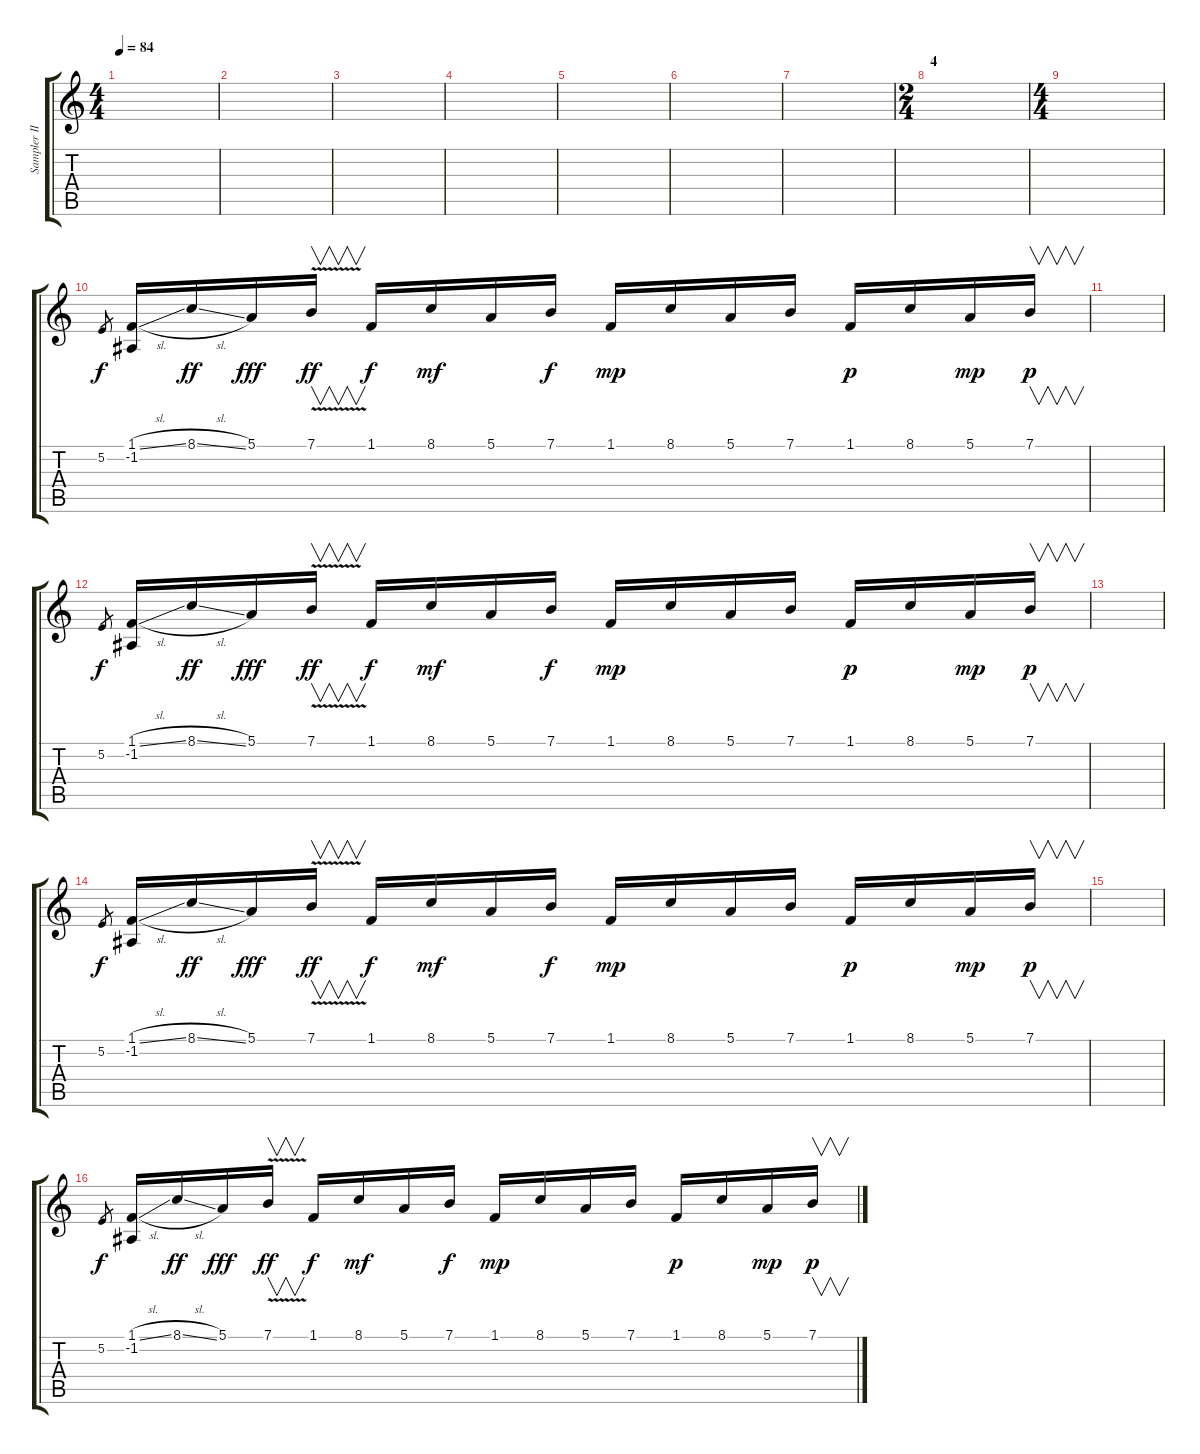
\track ("Sampler III" "Sampler II") {instrument lead1square}
\staff {score tabs}
\tuning (E4 B3 G3 D3 A2 E2) {hide}
\ts (4 4)
\tempo 84
\clef g2
\ks c
|
|
|
|
|
|
|
\ts (2 4)
\section ("" "4")
|
\ts (4 4)
|
5.2.8{gr} (1.1{sl} -1.2).16 8.1{sl}.16{dy ff} 5.1.16{dy fff} 7.1{v}.16{v dy ff} 1.1.16{dy f} 8.1.16{dy mf} 5.1.16 7.1.16{dy f} 1.1.16{dy mp} 8.1.16 5.1.16 7.1.16 1.1.16{dy p} 8.1.16 5.1.16{dy mp} 7.1.16{v dy p} |
|
5.2.8{gr dy f} (1.1{sl} -1.2).16 8.1{sl}.16{dy ff} 5.1.16{dy fff} 7.1{v}.16{v dy ff} 1.1.16{dy f} 8.1.16{dy mf} 5.1.16 7.1.16{dy f} 1.1.16{dy mp} 8.1.16 5.1.16 7.1.16 1.1.16{dy p} 8.1.16 5.1.16{dy mp} 7.1.16{v dy p} |
|
5.2.8{gr dy f} (1.1{sl} -1.2).16 8.1{sl}.16{dy ff} 5.1.16{dy fff} 7.1{v}.16{v dy ff} 1.1.16{dy f} 8.1.16{dy mf} 5.1.16 7.1.16{dy f} 1.1.16{dy mp} 8.1.16 5.1.16 7.1.16 1.1.16{dy p} 8.1.16 5.1.16{dy mp} 7.1.16{v dy p} |
|
5.2.8{gr dy f} (1.1{sl} -1.2).16 8.1{sl}.16{dy ff} 5.1.16{dy fff} 7.1{v}.16{v dy ff} 1.1.16{dy f} 8.1.16{dy mf} 5.1.16 7.1.16{dy f} 1.1.16{dy mp} 8.1.16 5.1.16 7.1.16 1.1.16{dy p} 8.1.16 5.1.16{dy mp} 7.1.16{v dy p}
